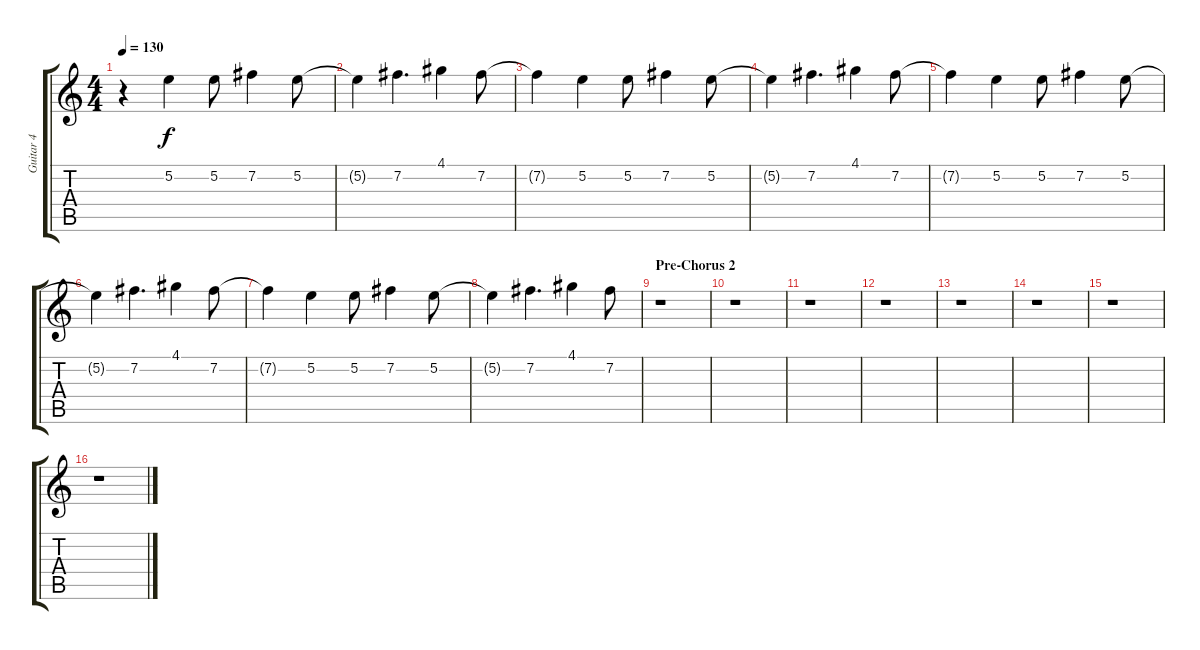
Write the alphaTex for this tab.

\track ("Guitar 4" "Guitar 4") {instrument electricguitarjazz}
\staff {score tabs}
\tuning (E4 B3 G3 D3 A2 E2) {hide}
\ts (4 4)
\tempo 130
\clef g2
\ks c
r.4{dy f} 5.2.4 5.2.8 7.2.4 5.2.8 |
5.2{t}.4 7.2.4{d} 4.1.4 7.2.8 |
7.2{t}.4 5.2.4 5.2.8 7.2.4 5.2.8 |
5.2{t}.4 7.2.4{d} 4.1.4 7.2.8 |
7.2{t}.4 5.2.4 5.2.8 7.2.4 5.2.8 |
5.2{t}.4 7.2.4{d} 4.1.4 7.2.8 |
7.2{t}.4 5.2.4 5.2.8 7.2.4 5.2.8 |
5.2{t}.4 7.2.4{d} 4.1.4 7.2.8 |
\section ("" "Pre-Chorus 2")
r.1 |
r.1 |
r.1 |
r.1 |
r.1 |
r.1 |
r.1 |
r.1
